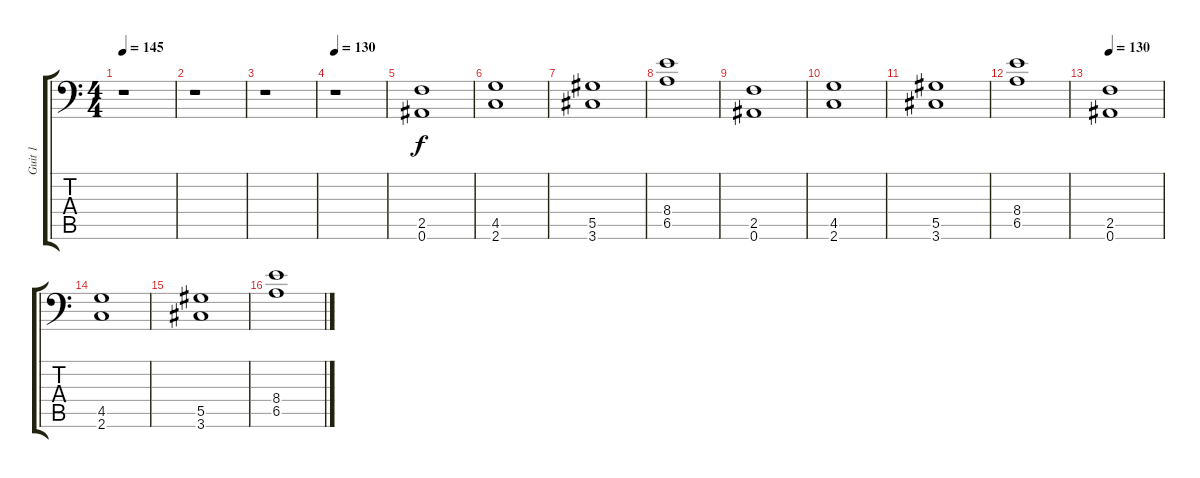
\track ("Guit 1" "Guit 1") {instrument distortionguitar}
\staff {score tabs}
\tuning (Bb3 F3 Db3 Ab2 Eb2 Bb1) {hide}
\ts (4 4)
\tempo 145
\clef f4
\ks c
r.1{dy f} |
r.1 |
r.1 |
\tempo 130
r.1 |
(2.5 0.6).1 |
(4.5 2.6).1 |
(5.5 3.6).1 |
(8.4 6.5).1 |
(2.5 0.6).1 |
(4.5 2.6).1 |
(5.5 3.6).1 |
(8.4 6.5).1 |
\tempo 130
(2.5 0.6).1 |
(4.5 2.6).1 |
(5.5 3.6).1 |
(8.4 6.5).1
